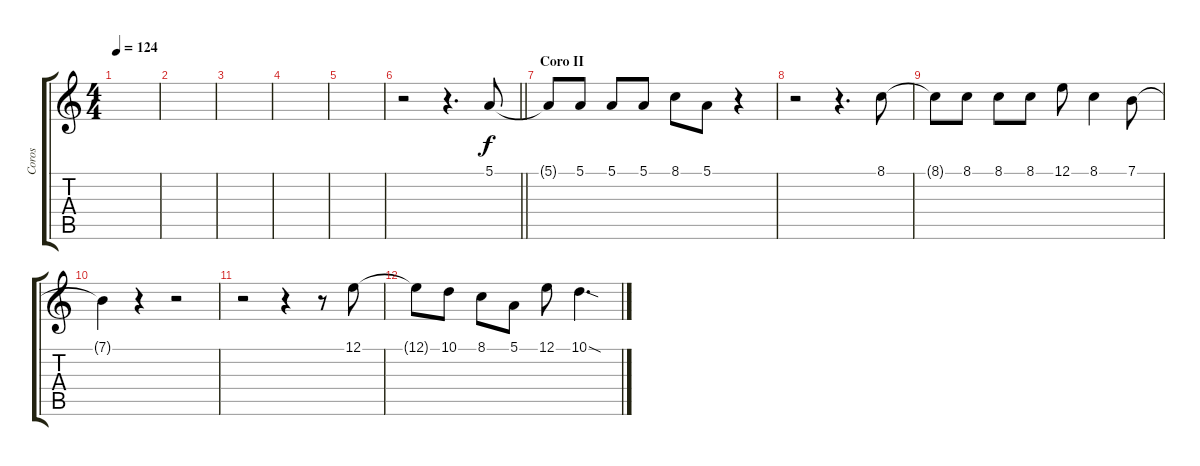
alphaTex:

\track ("Coros" "Coros") {instrument synthstrings1}
\staff {score tabs}
\tuning (E4 B3 G3 D3 A2 E2) {hide}
\ts (4 4)
\tempo 124
\clef g2
\ks c
|
|
|
|
|
\barLineRight lightlight
r.2 r.4{d} 5.1.8{dy f} |
\section ("" "Coro II")
5.1{t}.8 5.1.8 5.1.8 5.1.8 8.1.8 5.1.8 r.4 |
r.2 r.4{d} 8.1.8 |
8.1{t}.8 8.1.8 8.1.8 8.1.8 12.1.8 8.1.4 7.1.8 |
7.1{t}.4 r.4 r.2 |
r.2 r.4 r.8 12.1.8 |
12.1{t}.8 10.1.8 8.1.8 5.1.8 12.1.8 10.1{sod}.4{d}
